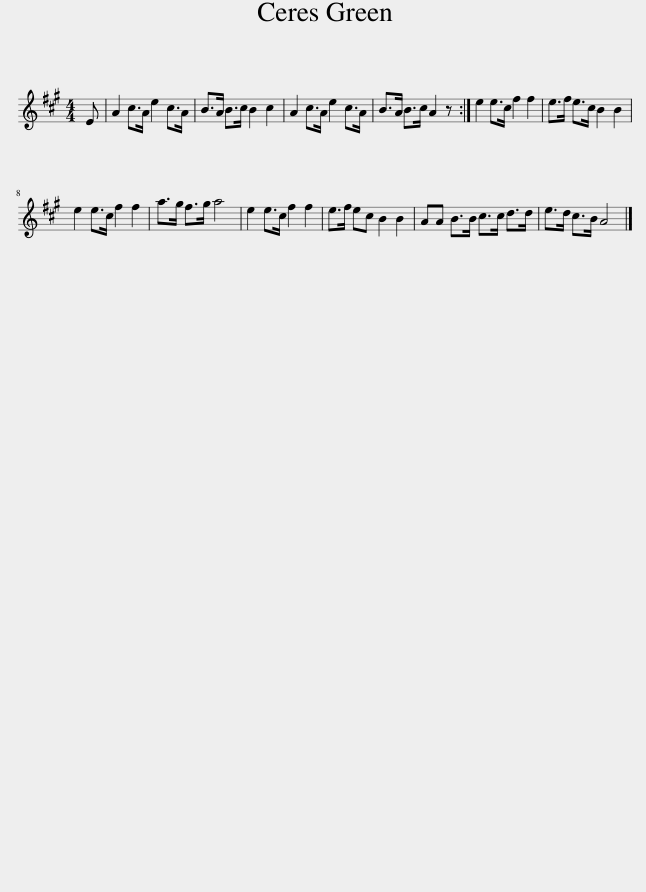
X:1
L:1/8
M:4/4
I:linebreak $
K:A
V:1 treble
V:1
 E | A2 c>A e2 c>A | B>A B>c B2 c2 | A2 c>A e2 c>A | B>A B>c A2 z :| %5
 e2 e>c f2 f2 | e>f e>c B2 B2 |$ e2 e>c f2 f2 | a>g f>g a4 | e2 e>c f2 f2 | %10
 e>f ec B2 B2 | AA B>B c>c d>d | e>d c>B A4 |] %13
